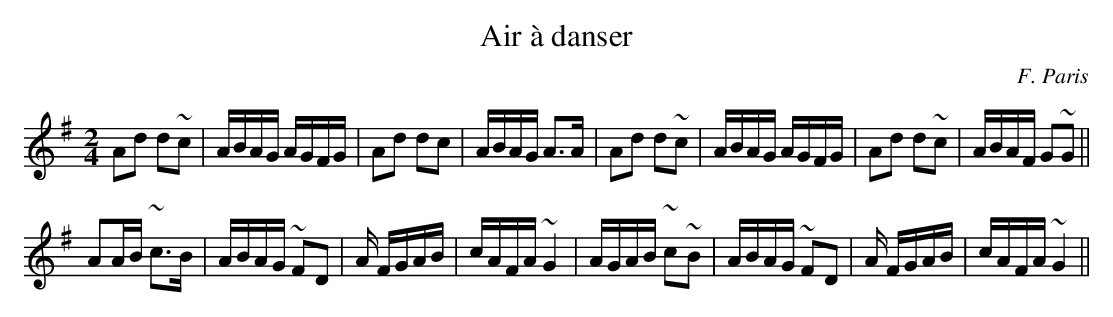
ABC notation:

X:1
T:Air à danser
C:F. Paris
M:2/4
L:1/16
K:G
A2d2 d2~c2 |ABAG AGFG|A2d2 d2c2 |ABAG A3A|\
A2d2 d2~c2 |ABAG AGFG|A2d2 d2~c2 |ABAF G2~G2||
A2AB ~c3B |ABAG ~F2D2|+D3G3+A FGAB |cAFA ~G4|\
AGAB ~c2~B2 |ABAG ~F2D2|+D3G3+A FGAB |cAFA ~G4||
